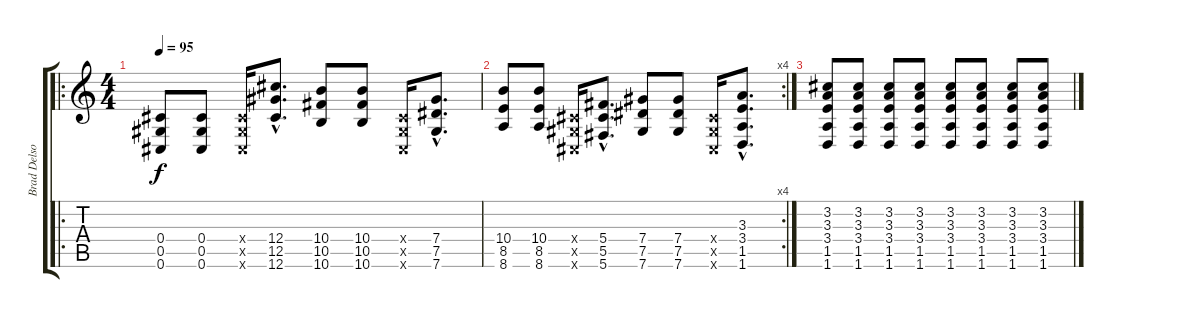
\track ("Brad Delson (lead)" "Brad Delso") {instrument distortionguitar}
\staff {score tabs}
\tuning (Eb4 Bb3 Gb3 Db3 Ab2 Db2) {hide}
\ro
\ts (4 4)
\tempo 95
\clef g2
\ks c
(0.4 0.5 0.6).8{dy f} (0.4 0.5 0.6).8 (0.4{x} 0.5{x} 0.6{x}).16 (12.4{hac} 12.5{hac} 12.6{hac}).8{d} (10.4 10.5 10.6).8 (10.4 10.5 10.6).8 (0.4{x} 0.5{x} 0.6{x}).16 (7.4{hac} 7.5{hac} 7.6{hac}).8{d} |
\rc 4
(10.4 8.5 8.6).8 (10.4 8.5 8.6).8 (0.4{x} 0.5{x} 0.6{x}).16 (5.4{hac} 5.5{hac} 5.6{hac}).8{d} (7.4 7.5 7.6).8 (7.4 7.5 7.6).8 (0.4{x} 0.5{x} 0.6{x}).16 (3.3{hac} 3.4{hac} 1.5{hac} 1.6{hac}).8{d} |
(3.2 3.3 3.4 1.5 1.6).8 (3.2 3.3 3.4 1.5 1.6).8 (3.2 3.3 3.4 1.5 1.6).8 (3.2 3.3 3.4 1.5 1.6).8 (3.2 3.3 3.4 1.5 1.6).8 (3.2 3.3 3.4 1.5 1.6).8 (3.2 3.3 3.4 1.5 1.6).8 (3.2 3.3 3.4 1.5 1.6).8
